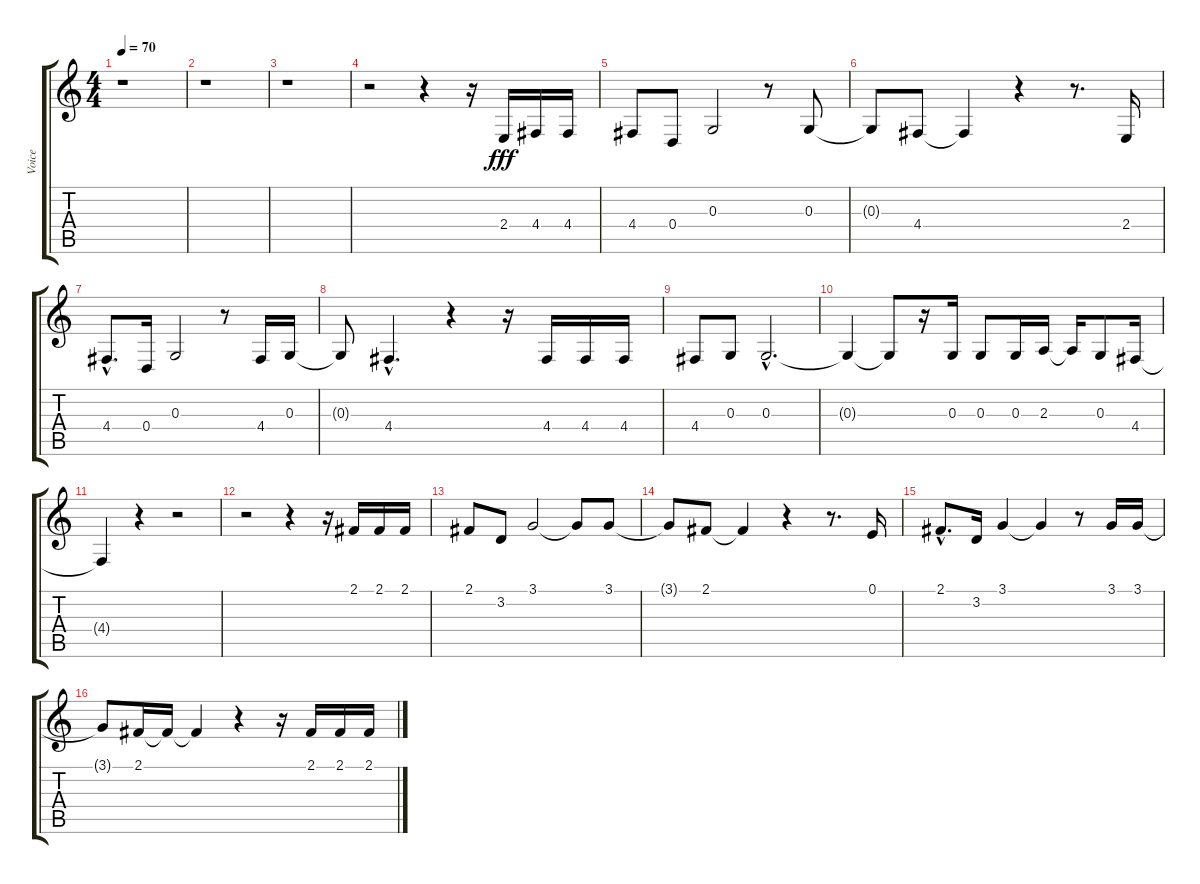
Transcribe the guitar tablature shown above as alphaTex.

\track ("Voice" "Voice") {instrument altosax}
\staff {score tabs}
\tuning (E4 B3 G3 D3 A2 E2) {hide}
\ts (4 4)
\tempo 70
\clef g2
\ks c
r.1{dy fff} |
r.1 |
r.1 |
r.2 r.4 r.16 2.4.16 4.4.16 4.4.16 |
4.4.8 0.4.8 0.3.2 r.8 0.3.8 |
0.3{t}.8 4.4.8 4.4{t}.4 r.4 r.8{d} 2.4.16 |
4.4{hac}.8{d} 0.4.16 0.3.2 r.8 4.4.16 0.3.16 |
0.3{t}.8 4.4{hac}.4{d} r.4 r.16 4.4.16 4.4.16 4.4.16 |
4.4.8 0.3.8 0.3{hac}.2{d} |
0.3{t}.4 0.3{t}.8 r.16 0.3.16 0.3.8 0.3.16 2.3.16 2.3{t}.16 0.3.8 4.4.16 |
4.4{t}.4 r.4 r.2 |
r.2 r.4 r.16 2.1.16 2.1.16 2.1.16 |
2.1.8 3.2.8 3.1.2 3.1{t}.8 3.1.8 |
3.1{t}.8 2.1.8 2.1{t}.4 r.4 r.8{d} 0.1.16 |
2.1{hac}.8{d} 3.2.16 3.1.4 3.1{t}.4 r.8 3.1.16 3.1.16 |
3.1{t}.8 2.1.16 2.1{t}.16 2.1{t}.4 r.4 r.16 2.1.16 2.1.16 2.1.16
